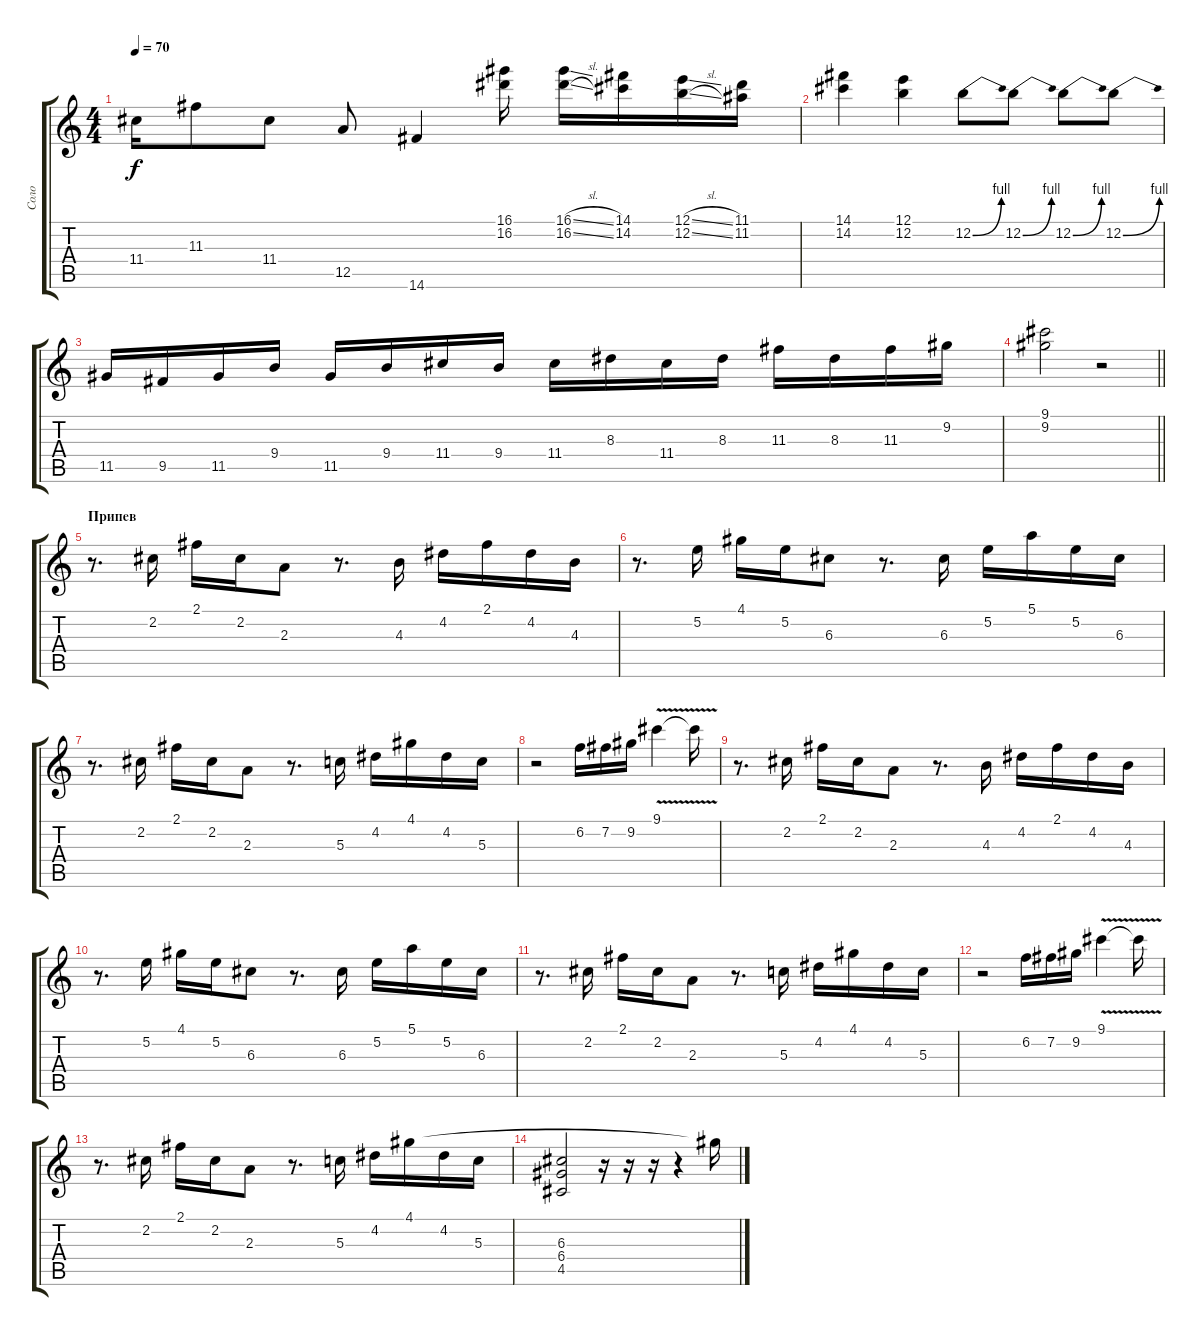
\track ("Соло" "Соло") {instrument distortionguitar}
\staff {score tabs}
\tuning (E4 B3 G3 D3 A2 E2) {hide}
\ts (4 4)
\tempo 70
\clef g2
\ks c
11.4.16{dy f} 11.3.8 11.4.8 12.5.8 14.6.4 (16.1 16.2).16 (16.1{sl} 16.2{sl}).16 (14.1 14.2).16 (12.1{sl} 12.2{sl}).16 (11.1 11.2).16 |
(14.1 14.2).4 (12.1 12.2).4 12.2{be (bend 0 0 60 4)}.8 12.2{be (bend 0 0 60 4)}.8 12.2{be (bend 0 0 60 4)}.8 12.2{be (bend 0 0 60 4)}.8 |
11.5.16 9.5.16 11.5.16 9.4.16 11.5.16 9.4.16 11.4.16 9.4.16 11.4.16 8.3.16 11.4.16 8.3.16 11.3.16 8.3.16 11.3.16 9.2.16 |
\barLineRight lightlight
(9.1 9.2).2 r.2 |
\section ("" "Припев")
r.8{d} 2.2.16 2.1.16 2.2.16 2.3.8 r.8{d} 4.3.16 4.2.16 2.1.16 4.2.16 4.3.16 |
r.8{d} 5.2.16 4.1.16 5.2.16 6.3.8 r.8{d} 6.3.16 5.2.16 5.1.16 5.2.16 6.3.16 |
r.8{d} 2.2.16 2.1.16 2.2.16 2.3.8 r.8{d} 5.3.16 4.2.16 4.1.16 4.2.16 5.3.16 |
r.2 6.2.16 7.2.16 9.2.16 9.1{v}.4 9.1{t}.16 |
r.8{d} 2.2.16 2.1.16 2.2.16 2.3.8 r.8{d} 4.3.16 4.2.16 2.1.16 4.2.16 4.3.16 |
r.8{d} 5.2.16 4.1.16 5.2.16 6.3.8 r.8{d} 6.3.16 5.2.16 5.1.16 5.2.16 6.3.16 |
r.8{d} 2.2.16 2.1.16 2.2.16 2.3.8 r.8{d} 5.3.16 4.2.16 4.1.16 4.2.16 5.3.16 |
r.2 6.2.16 7.2.16 9.2.16 9.1{v}.4 9.1{t}.16 |
r.8{d} 2.2.16 2.1.16 2.2.16 2.3.8 r.8{d} 5.3.16 4.2.16 4.1.16 4.2.16 5.3.16 |
(6.3 6.4 4.5).2 r.16 r.16 r.16 r.4 4.1{t}.16
